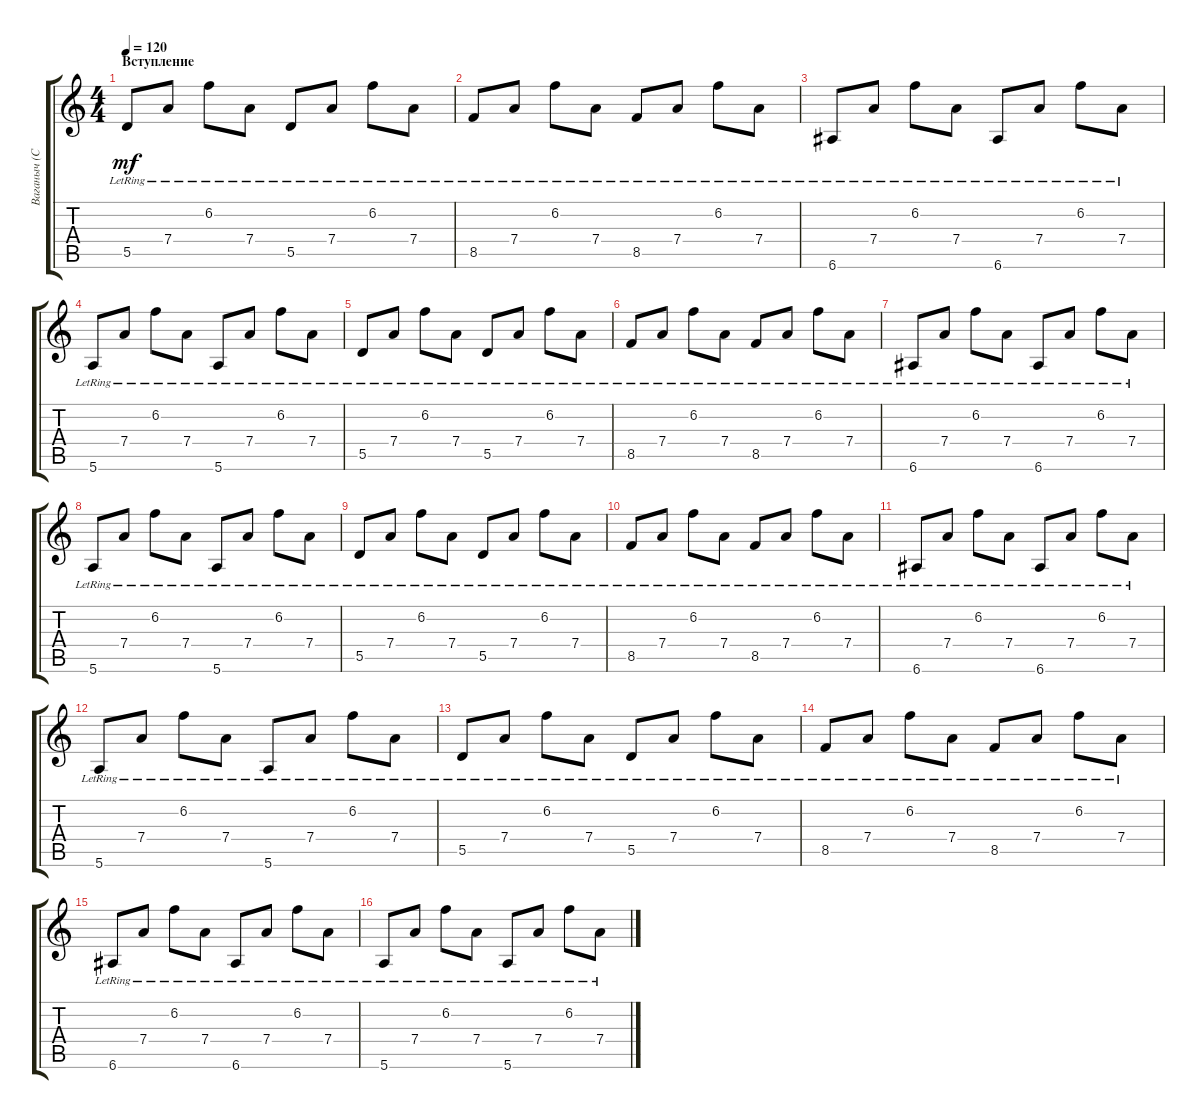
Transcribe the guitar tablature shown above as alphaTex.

\track ("Ваганыч (Clean)" "Ваганыч (C") {instrument electricguitarclean}
\staff {score tabs}
\tuning (E4 B3 G3 D3 A2 E2) {hide}
\ts (4 4)
\section ("" "Вступление")
\tempo 120
\clef g2
\ks c
5.5{lr}.8{dy mf instrument electricguitarclean} 7.4{lr}.8 6.2{lr}.8 7.4{lr}.8 5.5{lr}.8 7.4{lr}.8 6.2{lr}.8 7.4{lr}.8 |
8.5{lr}.8 7.4{lr}.8 6.2{lr}.8 7.4{lr}.8 8.5{lr}.8 7.4{lr}.8 6.2{lr}.8 7.4{lr}.8 |
6.6{lr}.8 7.4{lr}.8 6.2{lr}.8 7.4{lr}.8 6.6{lr}.8 7.4{lr}.8 6.2{lr}.8 7.4{lr}.8 |
5.6{lr}.8 7.4{lr}.8 6.2{lr}.8 7.4{lr}.8 5.6{lr}.8 7.4{lr}.8 6.2{lr}.8 7.4{lr}.8 |
5.5{lr}.8 7.4{lr}.8 6.2{lr}.8 7.4{lr}.8 5.5{lr}.8 7.4{lr}.8 6.2{lr}.8 7.4{lr}.8 |
8.5{lr}.8 7.4{lr}.8 6.2{lr}.8 7.4{lr}.8 8.5{lr}.8 7.4{lr}.8 6.2{lr}.8 7.4{lr}.8 |
6.6{lr}.8 7.4{lr}.8 6.2{lr}.8 7.4{lr}.8 6.6{lr}.8 7.4{lr}.8 6.2{lr}.8 7.4{lr}.8 |
5.6{lr}.8 7.4{lr}.8 6.2{lr}.8 7.4{lr}.8 5.6{lr}.8 7.4{lr}.8 6.2{lr}.8 7.4{lr}.8 |
5.5{lr}.8 7.4{lr}.8 6.2{lr}.8 7.4{lr}.8 5.5{lr}.8 7.4{lr}.8 6.2{lr}.8 7.4{lr}.8 |
8.5{lr}.8 7.4{lr}.8 6.2{lr}.8 7.4{lr}.8 8.5{lr}.8 7.4{lr}.8 6.2{lr}.8 7.4{lr}.8 |
6.6{lr}.8 7.4{lr}.8 6.2{lr}.8 7.4{lr}.8 6.6{lr}.8 7.4{lr}.8 6.2{lr}.8 7.4{lr}.8 |
5.6{lr}.8 7.4{lr}.8 6.2{lr}.8 7.4{lr}.8 5.6{lr}.8 7.4{lr}.8 6.2{lr}.8 7.4{lr}.8 |
5.5{lr}.8 7.4{lr}.8 6.2{lr}.8 7.4{lr}.8 5.5{lr}.8 7.4{lr}.8 6.2{lr}.8 7.4{lr}.8 |
8.5{lr}.8 7.4{lr}.8 6.2{lr}.8 7.4{lr}.8 8.5{lr}.8 7.4{lr}.8 6.2{lr}.8 7.4{lr}.8 |
6.6{lr}.8 7.4{lr}.8 6.2{lr}.8 7.4{lr}.8 6.6{lr}.8 7.4{lr}.8 6.2{lr}.8 7.4{lr}.8 |
5.6{lr}.8 7.4{lr}.8 6.2{lr}.8 7.4{lr}.8 5.6{lr}.8 7.4{lr}.8 6.2{lr}.8 7.4{lr}.8
